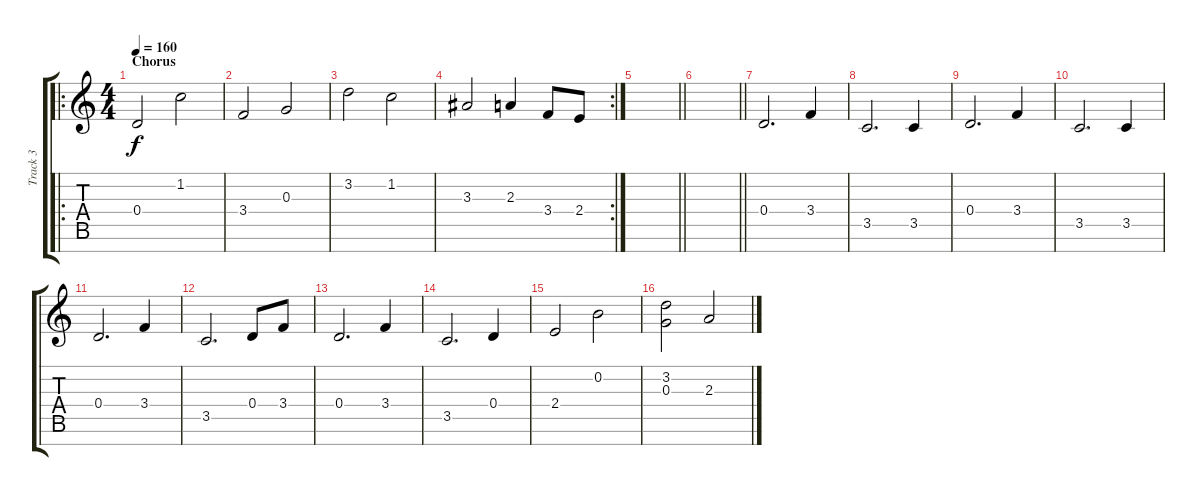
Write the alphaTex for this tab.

\track ("Track 3" "Track 3") {instrument contrabass}
\staff {score tabs}
\tuning (E4 B3 G3 D3 A2 E2 B1) {hide}
\ro
\ts (4 4)
\section ("" "Chorus")
\tempo 160
\clef g2
\ks c
0.4.2{dy f} 1.2.2 |
3.4.2 0.3.2 |
3.2.2 1.2.2 |
\rc 2
3.3.2 2.3.4 3.4.8 2.4.8 |
\barLineRight lightlight
|
\barLineRight lightlight
|
0.4.2{d} 3.4.4 |
3.5.2{d} 3.5.4 |
0.4.2{d} 3.4.4 |
3.5.2{d} 3.5.4 |
0.4.2{d} 3.4.4 |
3.5.2{d} 0.4.8 3.4.8 |
0.4.2{d} 3.4.4 |
3.5.2{d} 0.4.4 |
2.4.2 0.2.2 |
(3.2 0.3).2 2.3.2
